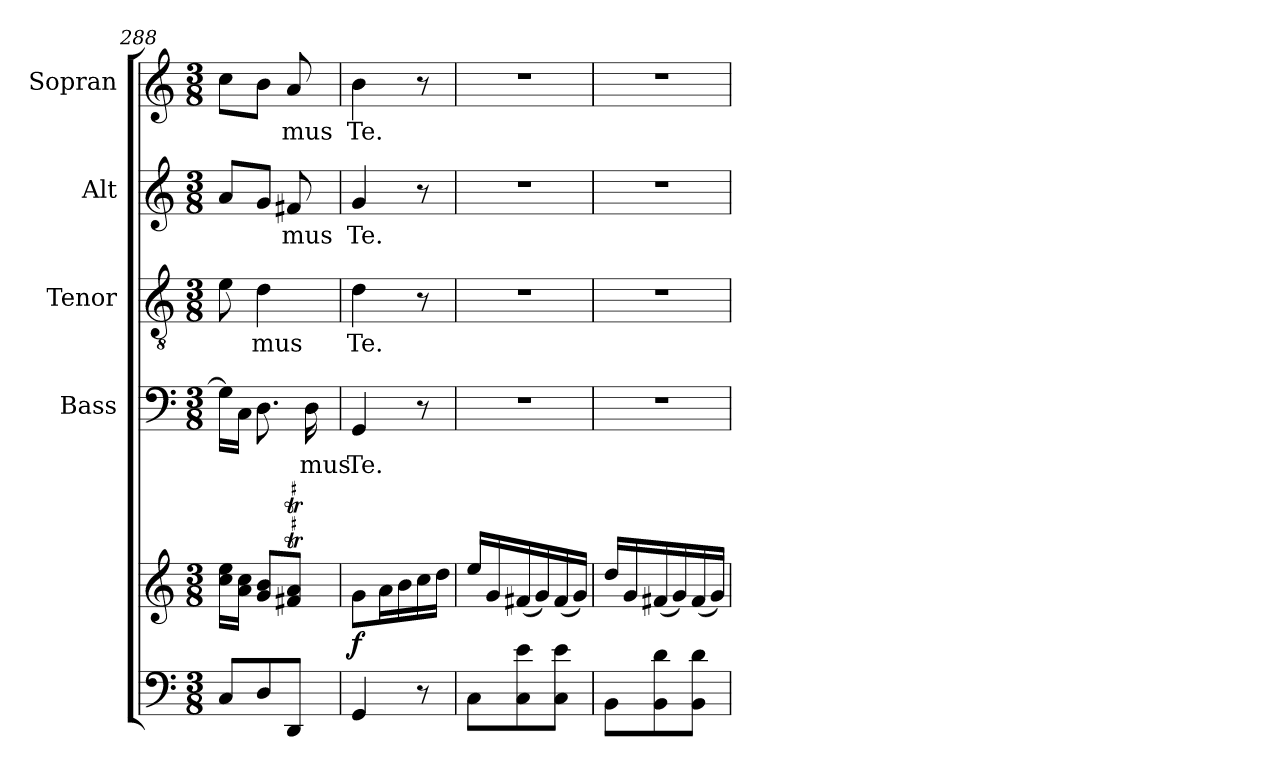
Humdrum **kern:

**kern	**kern	**dynam	**kern	**text	**kern	**text	**kern	**text	**kern	**text
*part5	*part5	*part5	*part4	*part4	*part3	*part3	*part2	*part2	*part1	*part1
*staff6	*staff5	*staff5/6	*staff4	*staff4	*staff3	*staff3	*staff2	*staff2	*staff1	*staff1
*	*	*	*I"Bass	*	*I"Tenor	*	*I"Alt	*	*I"Sopran	*
*	*	*	*I'B.	*	*I'T.	*	*I'A.	*	*I'S.	*
*clefF4	*clefG2	*	*clefF4	*	*clefGv2	*	*clefG2	*	*clefG2	*
*k[]	*k[]	*	*k[]	*	*k[]	*	*k[]	*	*k[]	*
*C:	*C:	*	*C:	*	*C:	*	*C:	*	*C:	*
*M3/8	*M3/8	*	*M3/8	*	*M3/8	*	*M3/8	*	*M3/8	*
=288	=288	=288	=288	=288	=288	=288	=288	=288	=288	=288
8C/L	16cc\ 16ee\LL	.	16G\LL]	.	8e\	.	8a/L	.	8cc\L	.
.	16a\ 16cc\JJ	.	16C\JJ	.	.	.	.	.	.	.
!	!	!	!	!	!	!LO:LY:b	!	!	!	!
8D/	8g/ 8b/L	.	8.D\	.	4d\	-mus	8g/J	.	8b\J	.
!	!	!	!	!	!	!	!	!LO:LY:b	!	!LO:LY:b
8DD/J	8f#X/T 8a/TJ	.	.	.	.	.	8f#X/	-mus	8a/	-mus
!	!	!	!	!LO:LY:b	!	!	!	!	!	!
.	.	.	16D\	-mus	.	.	.	.	.	.
=289	=289	=289	=289	=289	=289	=289	=289	=289	=289	=289
!	!	!LO:DY:b	!	!LO:LY:b	!	!LO:LY:b	!	!LO:LY:b	!	!LO:LY:b
4GG/	8g\L	f	4GG/	Te.	4d\	Te.	4g/	Te.	4b\	Te.
.	16a\L	.	.	.	.	.	.	.	.	.
.	16b\	.	.	.	.	.	.	.	.	.
8r	16cc\	.	8r	.	8r	.	8r	.	8r	.
.	16dd\JJ	.	.	.	.	.	.	.	.	.
=290	=290	=290	=290	=290	=290	=290	=290	=290	=290	=290
8C\L	16ee/LL	.	4.r	.	4.r	.	4.r	.	4.r	.
.	16g/	.	.	.	.	.	.	.	.	.
8C\ 8e\	(<16f#X/	.	.	.	.	.	.	.	.	.
.	16g/)	.	.	.	.	.	.	.	.	.
8C\ 8e\J	(<16f#/	.	.	.	.	.	.	.	.	.
.	16g/JJ)	.	.	.	.	.	.	.	.	.
!!LO:LB:g=z
=291	=291	=291	=291	=291	=291	=291	=291	=291	=291	=291
8BB\L	16dd/LL	.	4.r	.	4.r	.	4.r	.	4.r	.
.	16g/	.	.	.	.	.	.	.	.	.
8BB\ 8d\	(<16f#X/	.	.	.	.	.	.	.	.	.
.	16g/)	.	.	.	.	.	.	.	.	.
8BB\ 8d\J	(<16f#/	.	.	.	.	.	.	.	.	.
.	16g/JJ)	.	.	.	.	.	.	.	.	.
=	=	=	=	=	=	=	=	=	=	=
*-	*-	*-	*-	*-	*-	*-	*-	*-	*-	*-
